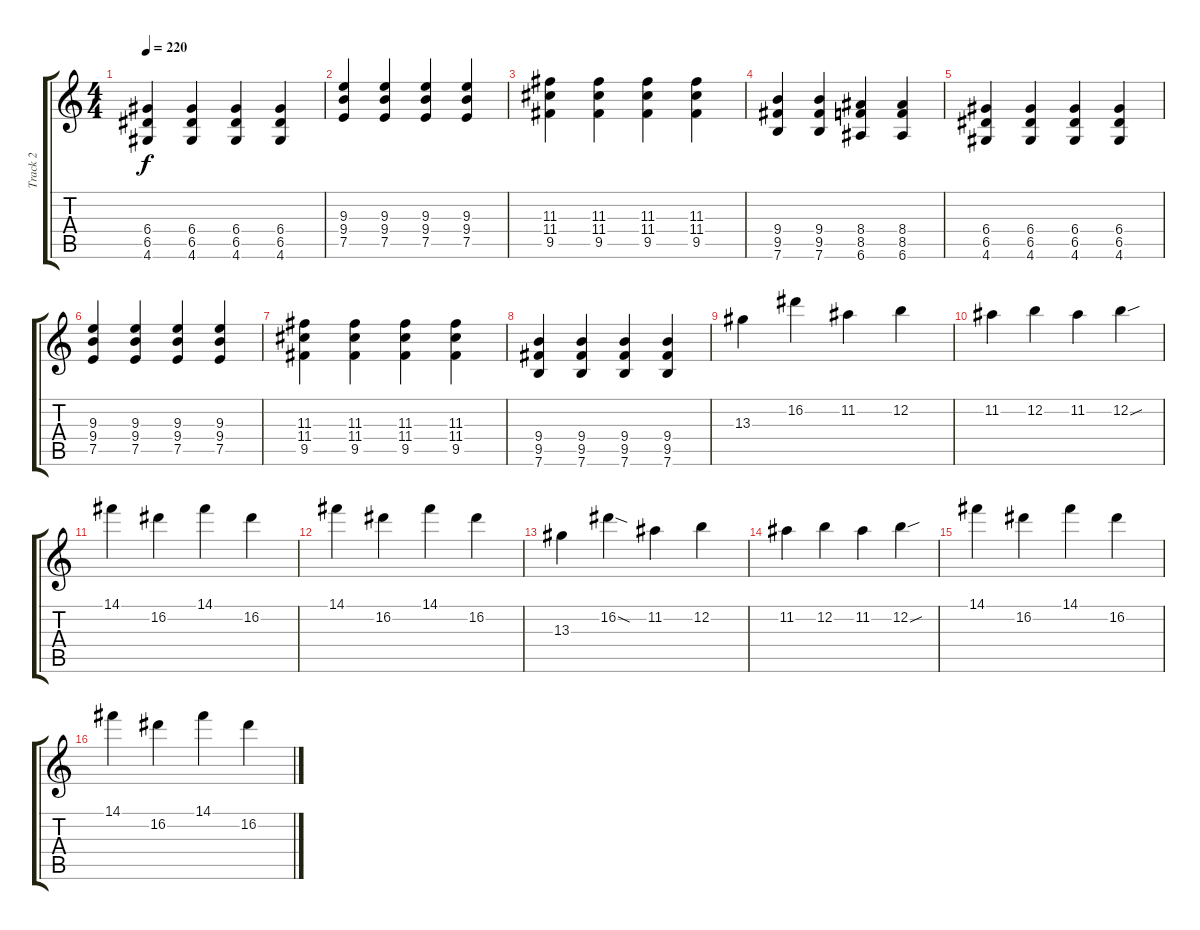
\track ("Track 2" "Track 2") {instrument distortionguitar}
\staff {score tabs}
\tuning (E4 B3 G3 D3 A2 E2) {hide}
\ts (4 4)
\tempo 220
\clef g2
\ks c
(6.4 6.5 4.6).4{dy f} (6.4 6.5 4.6).4 (6.4 6.5 4.6).4 (6.4 6.5 4.6).4 |
(9.3 9.4 7.5).4 (9.3 9.4 7.5).4 (9.3 9.4 7.5).4 (9.3 9.4 7.5).4 |
(11.3 11.4 9.5).4 (11.3 11.4 9.5).4 (11.3 11.4 9.5).4 (11.3 11.4 9.5).4 |
(9.4 9.5 7.6).4 (9.4 9.5 7.6).4 (8.4 8.5 6.6).4 (8.4 8.5 6.6).4 |
(6.4 6.5 4.6).4 (6.4 6.5 4.6).4 (6.4 6.5 4.6).4 (6.4 6.5 4.6).4 |
(9.3 9.4 7.5).4 (9.3 9.4 7.5).4 (9.3 9.4 7.5).4 (9.3 9.4 7.5).4 |
(11.3 11.4 9.5).4 (11.3 11.4 9.5).4 (11.3 11.4 9.5).4 (11.3 11.4 9.5).4 |
(9.4 9.5 7.6).4 (9.4 9.5 7.6).4 (9.4 9.5 7.6).4 (9.4 9.5 7.6).4 |
13.3.4 16.2.4 11.2.4 12.2.4 |
11.2.4 12.2.4 11.2.4 12.2{sou}.4 |
14.1.4 16.2.4 14.1.4 16.2.4 |
14.1.4 16.2.4 14.1.4 16.2.4 |
13.3.4 16.2{sod}.4 11.2.4 12.2.4 |
11.2.4 12.2.4 11.2.4 12.2{sou}.4 |
14.1.4 16.2.4 14.1.4 16.2.4 |
14.1.4 16.2.4 14.1.4 16.2.4
